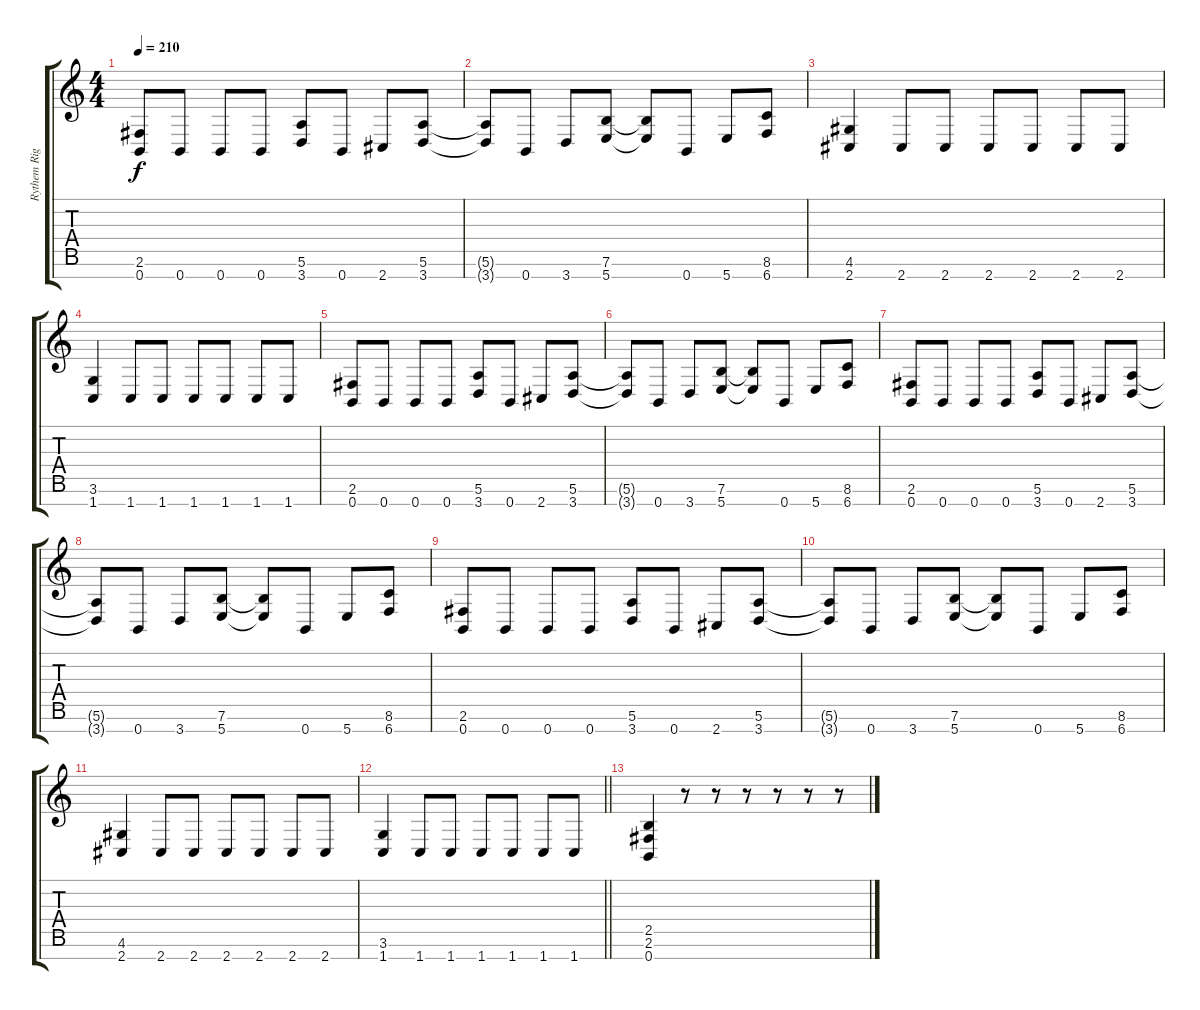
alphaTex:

\track ("Rythem Right" "Rythem Rig") {instrument distortionguitar}
\staff {score tabs}
\tuning (E4 B3 G3 D3 A2 E2 B1) {hide}
\ts (4 4)
\tempo 210
\clef g2
\ks c
(2.6 0.7).8{dy f} 0.7.8 0.7.8 0.7.8 (5.6 3.7).8 0.7.8 2.7.8 (5.6 3.7).8 |
(5.6{t} 3.7{t}).8 0.7.8 3.7.8 (7.6 5.7).8 (7.6{t} 5.7{t}).8 0.7.8 5.7.8 (8.6 6.7).8 |
(4.6 2.7).4 2.7.8 2.7.8 2.7.8 2.7.8 2.7.8 2.7.8 |
(3.6 1.7).4 1.7.8 1.7.8 1.7.8 1.7.8 1.7.8 1.7.8 |
(2.6 0.7).8 0.7.8 0.7.8 0.7.8 (5.6 3.7).8 0.7.8 2.7.8 (5.6 3.7).8 |
(5.6{t} 3.7{t}).8 0.7.8 3.7.8 (7.6 5.7).8 (7.6{t} 5.7{t}).8 0.7.8 5.7.8 (8.6 6.7).8 |
(2.6 0.7).8 0.7.8 0.7.8 0.7.8 (5.6 3.7).8 0.7.8 2.7.8 (5.6 3.7).8 |
(5.6{t} 3.7{t}).8 0.7.8 3.7.8 (7.6 5.7).8 (7.6{t} 5.7{t}).8 0.7.8 5.7.8 (8.6 6.7).8 |
(2.6 0.7).8 0.7.8 0.7.8 0.7.8 (5.6 3.7).8 0.7.8 2.7.8 (5.6 3.7).8 |
(5.6{t} 3.7{t}).8 0.7.8 3.7.8 (7.6 5.7).8 (7.6{t} 5.7{t}).8 0.7.8 5.7.8 (8.6 6.7).8 |
(4.6 2.7).4 2.7.8 2.7.8 2.7.8 2.7.8 2.7.8 2.7.8 |
\barLineRight lightlight
(3.6 1.7).4 1.7.8 1.7.8 1.7.8 1.7.8 1.7.8 1.7.8 |
(2.5 2.6 0.7).4 r.8 r.8 r.8 r.8 r.8 r.8
